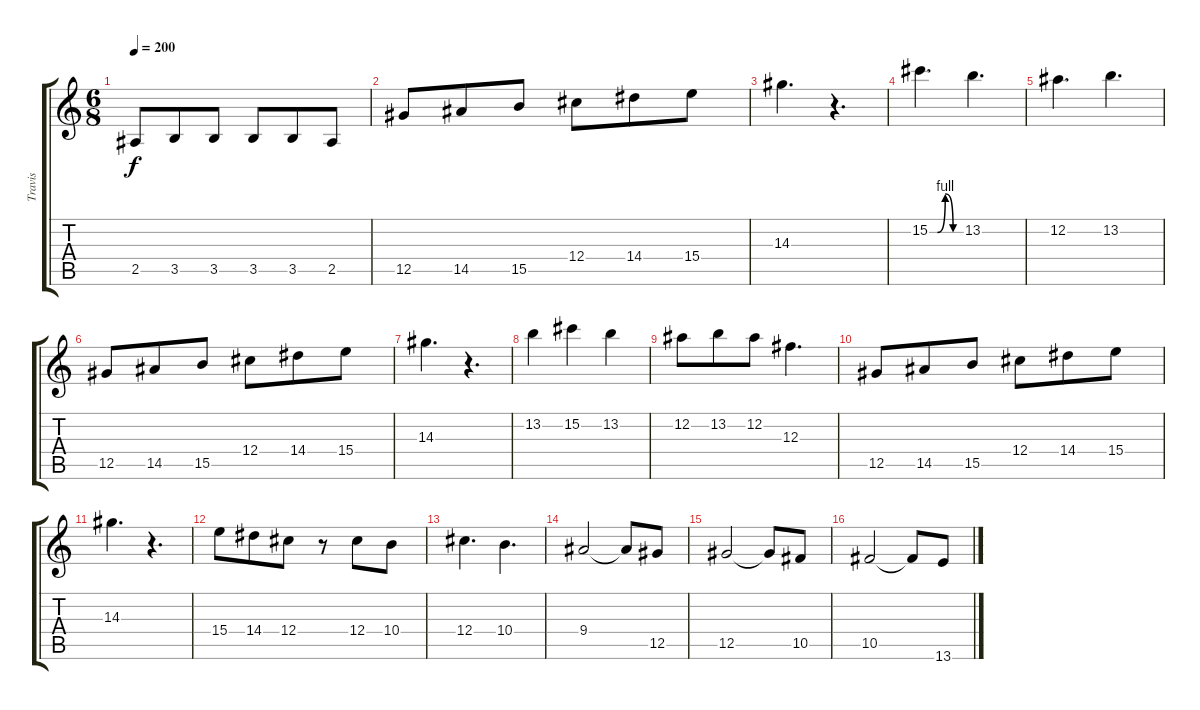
\track ("Travis" "Travis") {instrument overdrivenguitar}
\staff {score tabs}
\tuning (Eb4 Bb3 Gb3 Db3 Ab2 Eb2) {hide}
\ts (6 8)
\tempo 200
\clef g2
\ks c
2.5.8{dy f} 3.5.8 3.5.8 3.5.8 3.5.8 2.5.8 |
12.5.8 14.5.8 15.5.8 12.4.8 14.4.8 15.4.8 |
14.3.4{d} r.4{d} |
15.2{be (custom 0 0 15 0 30 4 45 0 60 0)}.4{d} 13.2.4{d} |
12.2.4{d} 13.2.4{d} |
12.5.8 14.5.8 15.5.8 12.4.8 14.4.8 15.4.8 |
14.3.4{d} r.4{d} |
13.2.4 15.2.4 13.2.4 |
12.2.8 13.2.8 12.2.8 12.3.4{d} |
12.5.8 14.5.8 15.5.8 12.4.8 14.4.8 15.4.8 |
14.3.4{d} r.4{d} |
15.4.8 14.4.8 12.4.8 r.8 12.4.8 10.4.8 |
12.4.4{d} 10.4.4{d} |
9.4.2 9.4{t}.8 12.5.8 |
12.5.2 12.5{t}.8 10.5.8 |
10.5.2 10.5{t}.8 13.6.8
